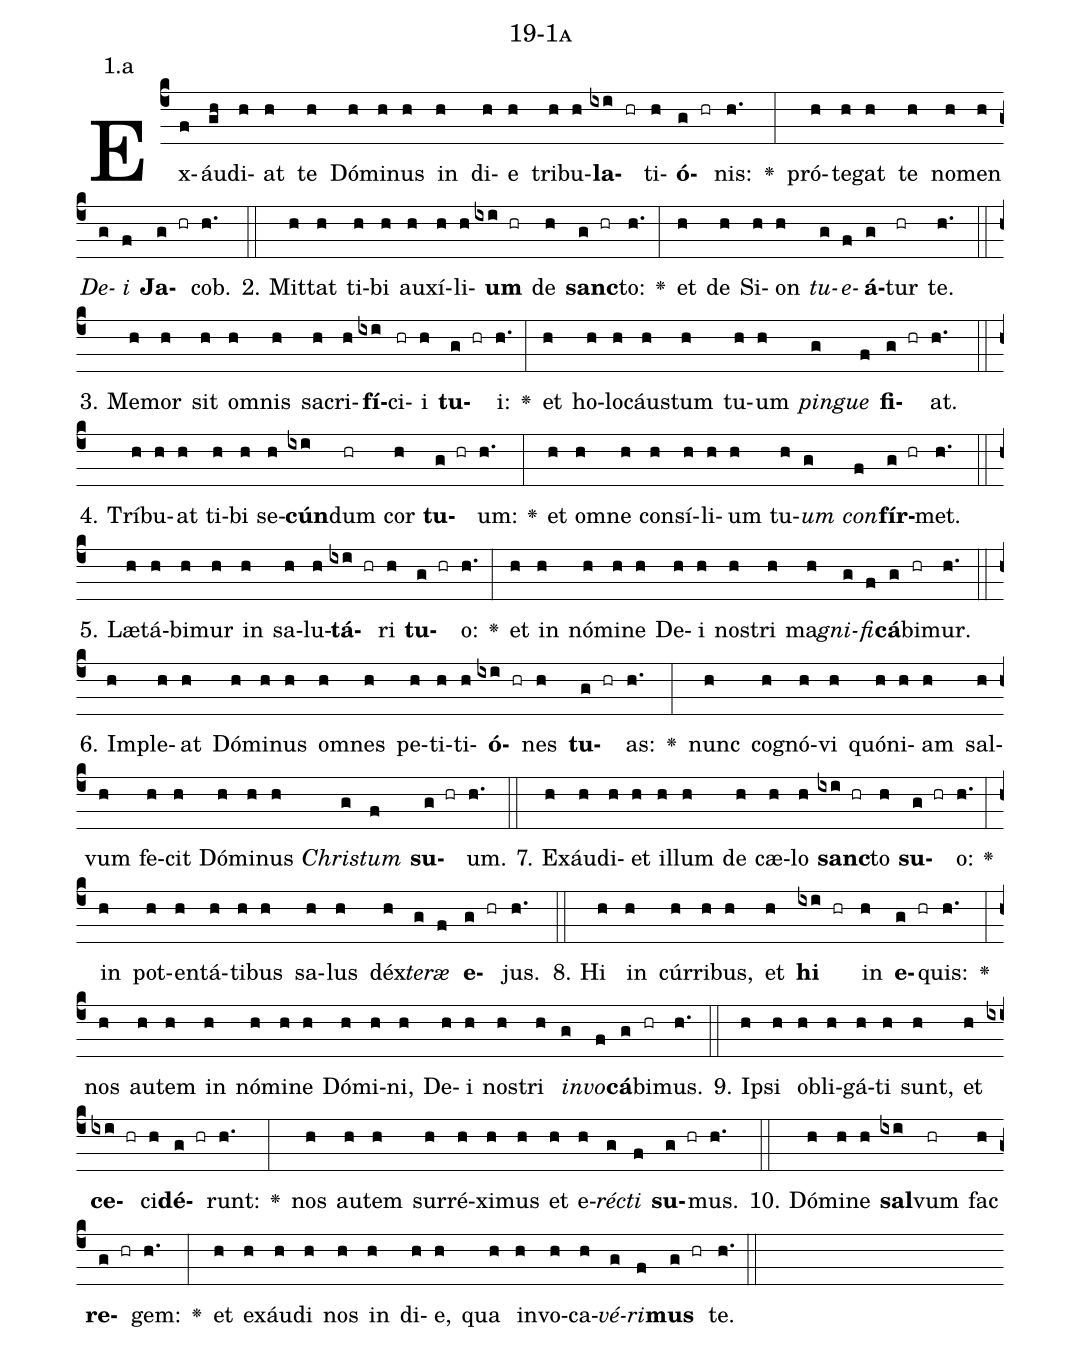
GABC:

name: 19-1a;
annotation: 1.a;
%%
(c4)Ex(f)áu(gh)di(h)at(h) te(h) Dó(h)mi(h)nus(h) in(h) di(h)e(h) tri(h)bu(h)<b>la</b>(ixi hr)ti(h)<b>ó</b>(g hr)nis:(h.) <v>\greheightstar</v>(:) pró(h)te(h)gat(h) te(h) no(h)men(h) <i>De</i>(g)<i>i</i>(f) <b>Ja</b>(g hr)cob.(h.) (::)
2. Mit(h)tat(h) ti(h)bi(h) au(h)xí(h)li(h)<b>um</b>(ixi hr) de(h) <b>sanc</b>(g hr)to:(h.) <v>\greheightstar</v>(:) et(h) de(h) Si(h)on(h) <i>tu</i>(g)<i>e</i>(f)<b>á</b>(g)tur(hr) te.(h.) (::)
3. Me(h)mor(h) sit(h) om(h)nis(h) sa(h)cri(h)<b>fí</b>(ixi)ci(hr)i(h) <b>tu</b>(g hr)i:(h.) <v>\greheightstar</v>(:) et(h) ho(h)lo(h)cáus(h)tum(h) tu(h)um(h) <i>pin</i>(g)<i>gue</i>(f) <b>fi</b>(g hr)at.(h.) (::)
4. Trí(h)bu(h)at(h) ti(h)bi(h) se(h)<b>cún</b>(ixi)dum(hr) cor(h) <b>tu</b>(g hr)um:(h.) <v>\greheightstar</v>(:) et(h) om(h)ne(h) con(h)sí(h)li(h)um(h) tu(h)<i>um</i>(g) <i>con</i>(f)<b>fír</b>(g hr)met.(h.) (::)
5. Læ(h)tá(h)bi(h)mur(h) in(h) sa(h)lu(h)<b>tá</b>(ixi hr)ri(h) <b>tu</b>(g hr)o:(h.) <v>\greheightstar</v>(:) et(h) in(h) nó(h)mi(h)ne(h) De(h)i(h) nos(h)tri(h) ma(h)<i>gni</i>(g)<i>fi</i>(f)<b>cá</b>(g)bi(hr)mur.(h.) (::)
6. Im(h)ple(h)at(h) Dó(h)mi(h)nus(h) om(h)nes(h) pe(h)ti(h)ti(h)<b>ó</b>(ixi hr)nes(h) <b>tu</b>(g hr)as:(h.) <v>\greheightstar</v>(:) nunc(h) co(h)gnó(h)vi(h) quón(h)i(h)am(h) sal(h)vum(h) fe(h)cit(h) Dó(h)mi(h)nus(h) <i>Chris</i>(g)<i>tum</i>(f) <b>su</b>(g hr)um.(h.) (::)
7. Ex(h)áu(h)di(h)et(h) il(h)lum(h) de(h) cæ(h)lo(h) <b>sanc</b>(ixi hr)to(h) <b>su</b>(g hr)o:(h.) <v>\greheightstar</v>(:) in(h) pot(h)en(h)tá(h)ti(h)bus(h) sa(h)lus(h) déx(h)<i>te</i>(g)<i>ræ</i>(f) <b>e</b>(g hr)jus.(h.) (::)
8. Hi(h) in(h) cúr(h)ri(h)bus,(h) et(h) <b>hi</b>(ixi hr) in(h) <b>e</b>(g hr)quis:(h.) <v>\greheightstar</v>(:) nos(h) au(h)tem(h) in(h) nó(h)mi(h)ne(h) Dó(h)mi(h)ni,(h) De(h)i(h) nos(h)tri(h) <i>in</i>(g)<i>vo</i>(f)<b>cá</b>(g)bi(hr)mus.(h.) (::)
9. Ip(h)si(h) ob(h)li(h)gá(h)ti(h) sunt,(h) et(h) <b>ce</b>(ixi hr)ci(h)<b>dé</b>(g hr)runt:(h.) <v>\greheightstar</v>(:) nos(h) au(h)tem(h) sur(h)ré(h)xi(h)mus(h) et(h) e(h)<i>réc</i>(g)<i>ti</i>(f) <b>su</b>(g hr)mus.(h.) (::)
10. Dó(h)mi(h)ne(h) <b>sal</b>(ixi)vum(hr) fac(h) <b>re</b>(g hr)gem:(h.) <v>\greheightstar</v>(:) et(h) ex(h)áu(h)di(h) nos(h) in(h) di(h)e,(h) qua(h) in(h)vo(h)ca(h)<i>vé</i>(g)<i>ri</i>(f)<b>mus</b>(g hr) te.(h.) (::)
